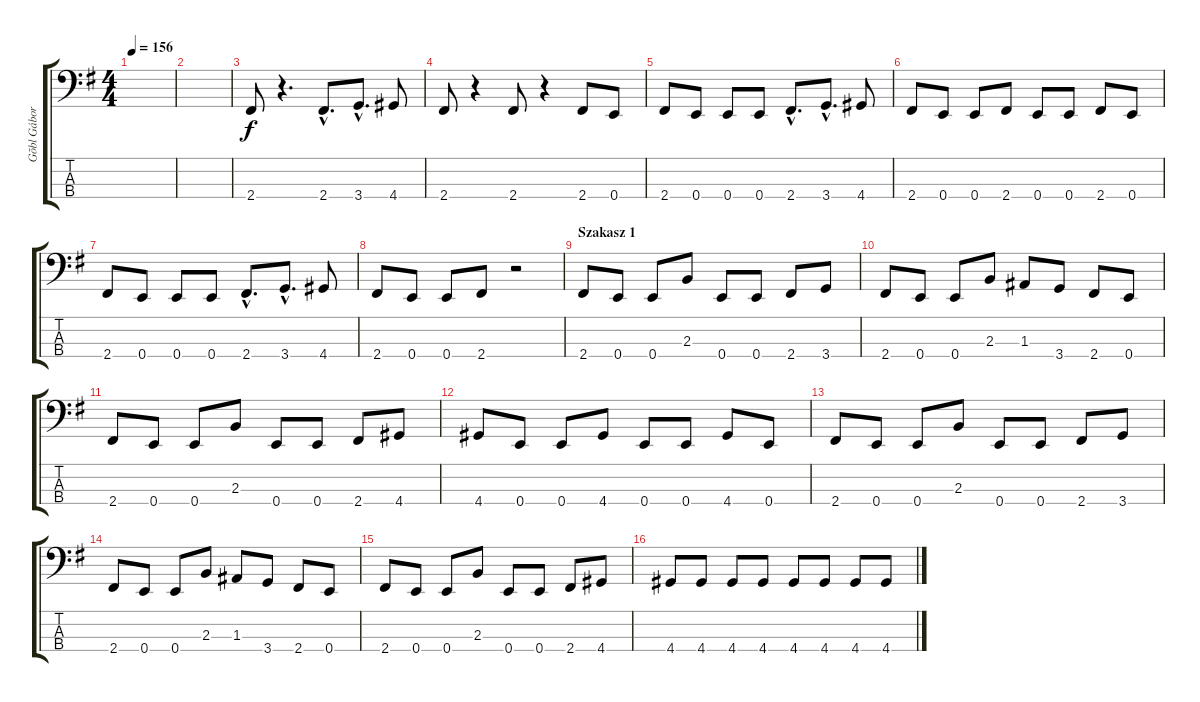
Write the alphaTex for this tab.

\track ("Gõbl Gábor" "Gõbl Gábor") {instrument electricbassfinger}
\staff {score tabs}
\tuning (G2 D2 A1 E1) {hide}
\ts (4 4)
\tempo 156
\clef f4
\ks eminor
|
|
2.4.8 r.4{d} 2.4{hac}.8{d} 3.4{hac}.8{d} 4.4.8 |
2.4.8 r.4 2.4.8 r.4 2.4.8 0.4.8 |
2.4.8 0.4.8 0.4.8 0.4.8 2.4{hac}.8{d} 3.4{hac}.8{d} 4.4.8 |
2.4.8 0.4.8 0.4.8 2.4.8 0.4.8 0.4.8 2.4.8 0.4.8 |
2.4.8 0.4.8 0.4.8 0.4.8 2.4{hac}.8{d} 3.4{hac}.8{d} 4.4.8 |
2.4.8 0.4.8 0.4.8 2.4.8 r.2 |
\section ("" "Szakasz 1")
2.4.8 0.4.8 0.4.8 2.3.8 0.4.8 0.4.8 2.4.8 3.4.8 |
2.4.8 0.4.8 0.4.8 2.3.8 1.3.8 3.4.8 2.4.8 0.4.8 |
2.4.8 0.4.8 0.4.8 2.3.8 0.4.8 0.4.8 2.4.8 4.4.8 |
4.4.8 0.4.8 0.4.8 4.4.8 0.4.8 0.4.8 4.4.8 0.4.8 |
2.4.8 0.4.8 0.4.8 2.3.8 0.4.8 0.4.8 2.4.8 3.4.8 |
2.4.8 0.4.8 0.4.8 2.3.8 1.3.8 3.4.8 2.4.8 0.4.8 |
2.4.8 0.4.8 0.4.8 2.3.8 0.4.8 0.4.8 2.4.8 4.4.8 |
4.4.8 4.4.8 4.4.8 4.4.8 4.4.8 4.4.8 4.4.8 4.4.8
